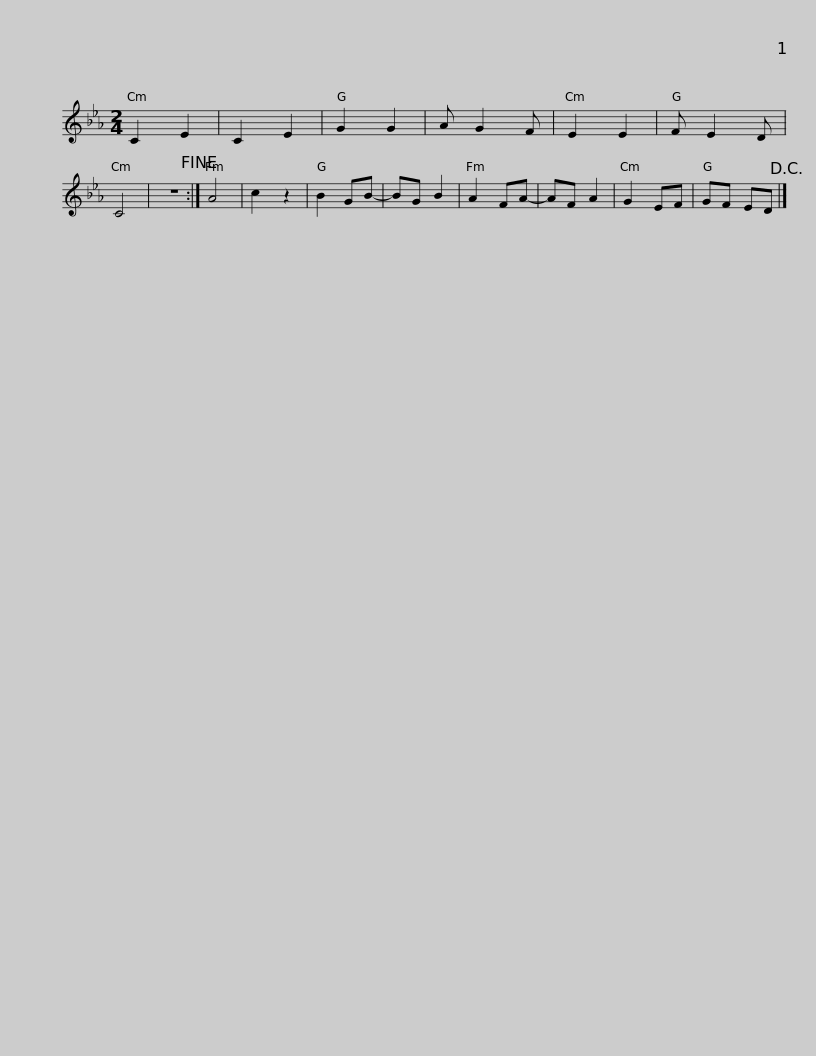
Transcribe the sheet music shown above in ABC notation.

X:1
L:1/8
M:2/4
I:linebreak $
K:Eb
V:1 treble
V:1
 C2 E2 | C2 E2 | G2 G2 | A G2 F | E2 E2 | %5
 F E2 D | C4 | z4!fine! :|$ A4 | c2 z2 | %10
 B2 GB- | BG B2 | A2 FA- | AF A2 | G2 EF | %15
 GF ED!D.C.! |] %16
